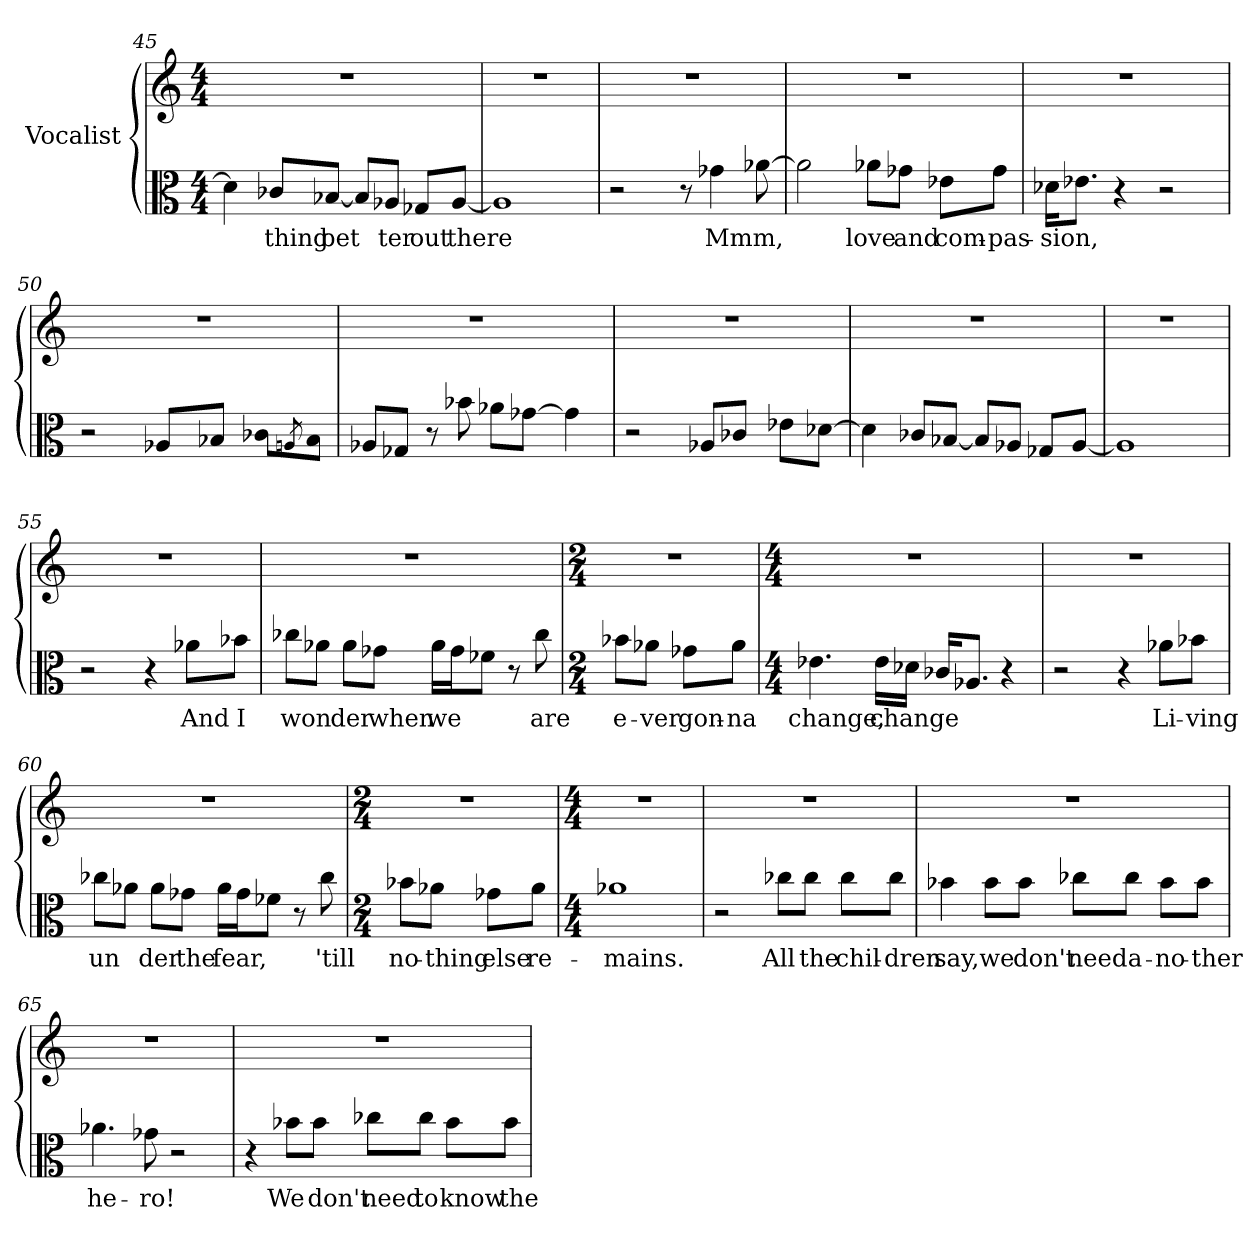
**kern	**text	**kern
*part1	*part1	*part1
*staff2	*staff2	*staff1
*I"Vocalist	*	*
*clefC3	*	*clefG2
*M4/4	*	*M4/4
=45	=45	=45
4d-]	_	1r
8c-X/L	thing	.
[8B-X/J	bet	.
8B-/L]	_	.
8A-X/J	ter	.
8G-X/L	out	.
[8A-/J	there	.
=46	=46	=46
1A-]	_	1r
=47	=47	=47
2r	.	1r
8r	.	.
4g-X	Mmm,	.
[8a-X	_	.
=48	=48	=48
2a-]	_	1r
8a-X\L	love	.
8g-X\J	and	.
8e-X\L	com-	.
8g-\J	-pas-	.
=49	=49	=49
16d-X\KL	-sion,	1r
8.e-X\J	_	.
4r	.	.
2r	.	.
=50	=50	=50
2r	.	1r
8A-X/L	their	.
8B-X/J	day	.
8c-X/L	is	.
8qAn/	co	.
8B-/J	_	.
=51	=51	=51
8A-X/L	_	1r
8G-X/J	ming,	.
8r	.	.
8b-X	(co	.
8a-X\L	_	.
[8g-X\J	ming	.
4g-]	)	.
=52	=52	=52
2r	.	1r
8A-X/L	all	.
8c-X/J	else	.
8e-X\L	are	.
[8d-X\J	cast	.
=53	=53	=53
4d-]	_	1r
8c-X/L	les	.
[8B-X/J	built	.
8B-/L]	_	.
8A-X/J	in	.
8G-X/L	the	.
[8A-/J	air	.
=54	=54	=54
1A-]	_	1r
=55	=55	=55
2r	.	1r
4r	.	.
8a-X\L	And	.
8b-X\J	I	.
=56	=56	=56
8cc-X\L	won	1r
8a-X\J	_	.
8a-\L	der	.
8g-X\J	when	.
16a-\LL	we	.
16g-\J	_	.
8f-X\J	_	.
8r	.	.
8cc-	are	.
=57	=57	=57
*M2/4	*	*M2/4
8b-X\L	e-	2r
8a-X\J	-ver	.
8g-X\L	gon-	.
8a-\J	-na	.
=58	=58	=58
*M4/4	*	*M4/4
4.e-X	change,	1r
16e-\LL	change	.
16d-X\JJ	_	.
16c-X/KL	_	.
8.A-X/J	_	.
4r	.	.
=59	=59	=59
2r	.	1r
4r	.	.
8a-X\L	Li-	.
8b-X\J	-ving	.
=60	=60	=60
8cc-X\L	un	1r
8a-X\J	_	.
8a-\L	der	.
8g-X\J	the	.
16a-\LL	fear,	.
16g-\J	_	.
8f-X\J	_	.
8r	.	.
8cc-	'till	.
=61	=61	=61
*M2/4	*	*M2/4
8b-X\L	no-	2r
8a-X\J	-thing	.
8g-X\L	else	.
8a-\J	re-	.
=62	=62	=62
*M4/4	*	*M4/4
1a-X	-mains.	1r
=63	=63	=63
2r	.	1r
8cc-X\L	All	.
8cc-\J	the	.
8cc-\L	chil-	.
8cc-\J	-dren	.
=64	=64	=64
4b-X	say,	1r
8b-\L	we	.
8b-\J	don't	.
8cc-X\L	need	.
8cc-\J	a-	.
8b-\L	-no-	.
8b-\J	-ther	.
=65	=65	=65
4.a-X	he-	1r
8g-X	-ro!	.
2r	.	.
=66	=66	=66
4r	.	1r
8b-X\L	We	.
8b-\J	don't	.
8cc-X\L	need	.
8cc-\J	to	.
8b-\L	know	.
8b-\J	the	.
=	=	=
*-	*-	*-
